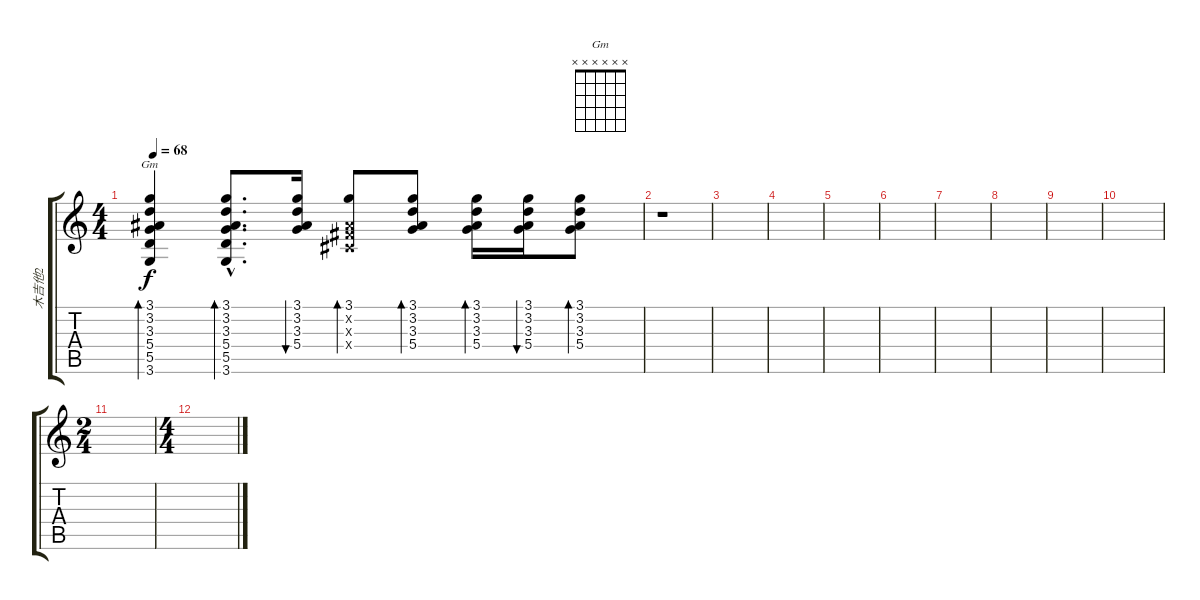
\track ("木吉他2" "木吉他2") {instrument acousticguitarsteel}
\staff {score tabs}
\tuning (E4 B3 G3 D3 A2 E2) {hide}
\chord ("Gm" x x x x x x) {firstfret 0}
\ts (4 4)
\tempo 68
\clef g2
\ks c
(3.1 3.2 3.3 5.4 5.5 3.6).4{bd 60 ch "Gm" dy f} (3.1{hac} 3.2{hac} 3.3{hac} 5.4{hac} 5.5{hac} 3.6{hac}).8{d bd 60} (3.1 3.2 3.3 5.4).16{bu 30} (3.1 -1.2{x} -1.3{x} -1.4{x}).8{bd 30} (3.1 3.2 3.3 5.4).8{bd 30} (3.1 3.2 3.3 5.4).16{bd 30} (3.1 3.2 3.3 5.4).16{bu 30} (3.1 3.2 3.3 5.4).8{bd 30} |
r.1{volume 10 instrument distortionguitar} |
|
|
|
|
|
|
|
|
\ts (2 4)
|
\ts (4 4)
